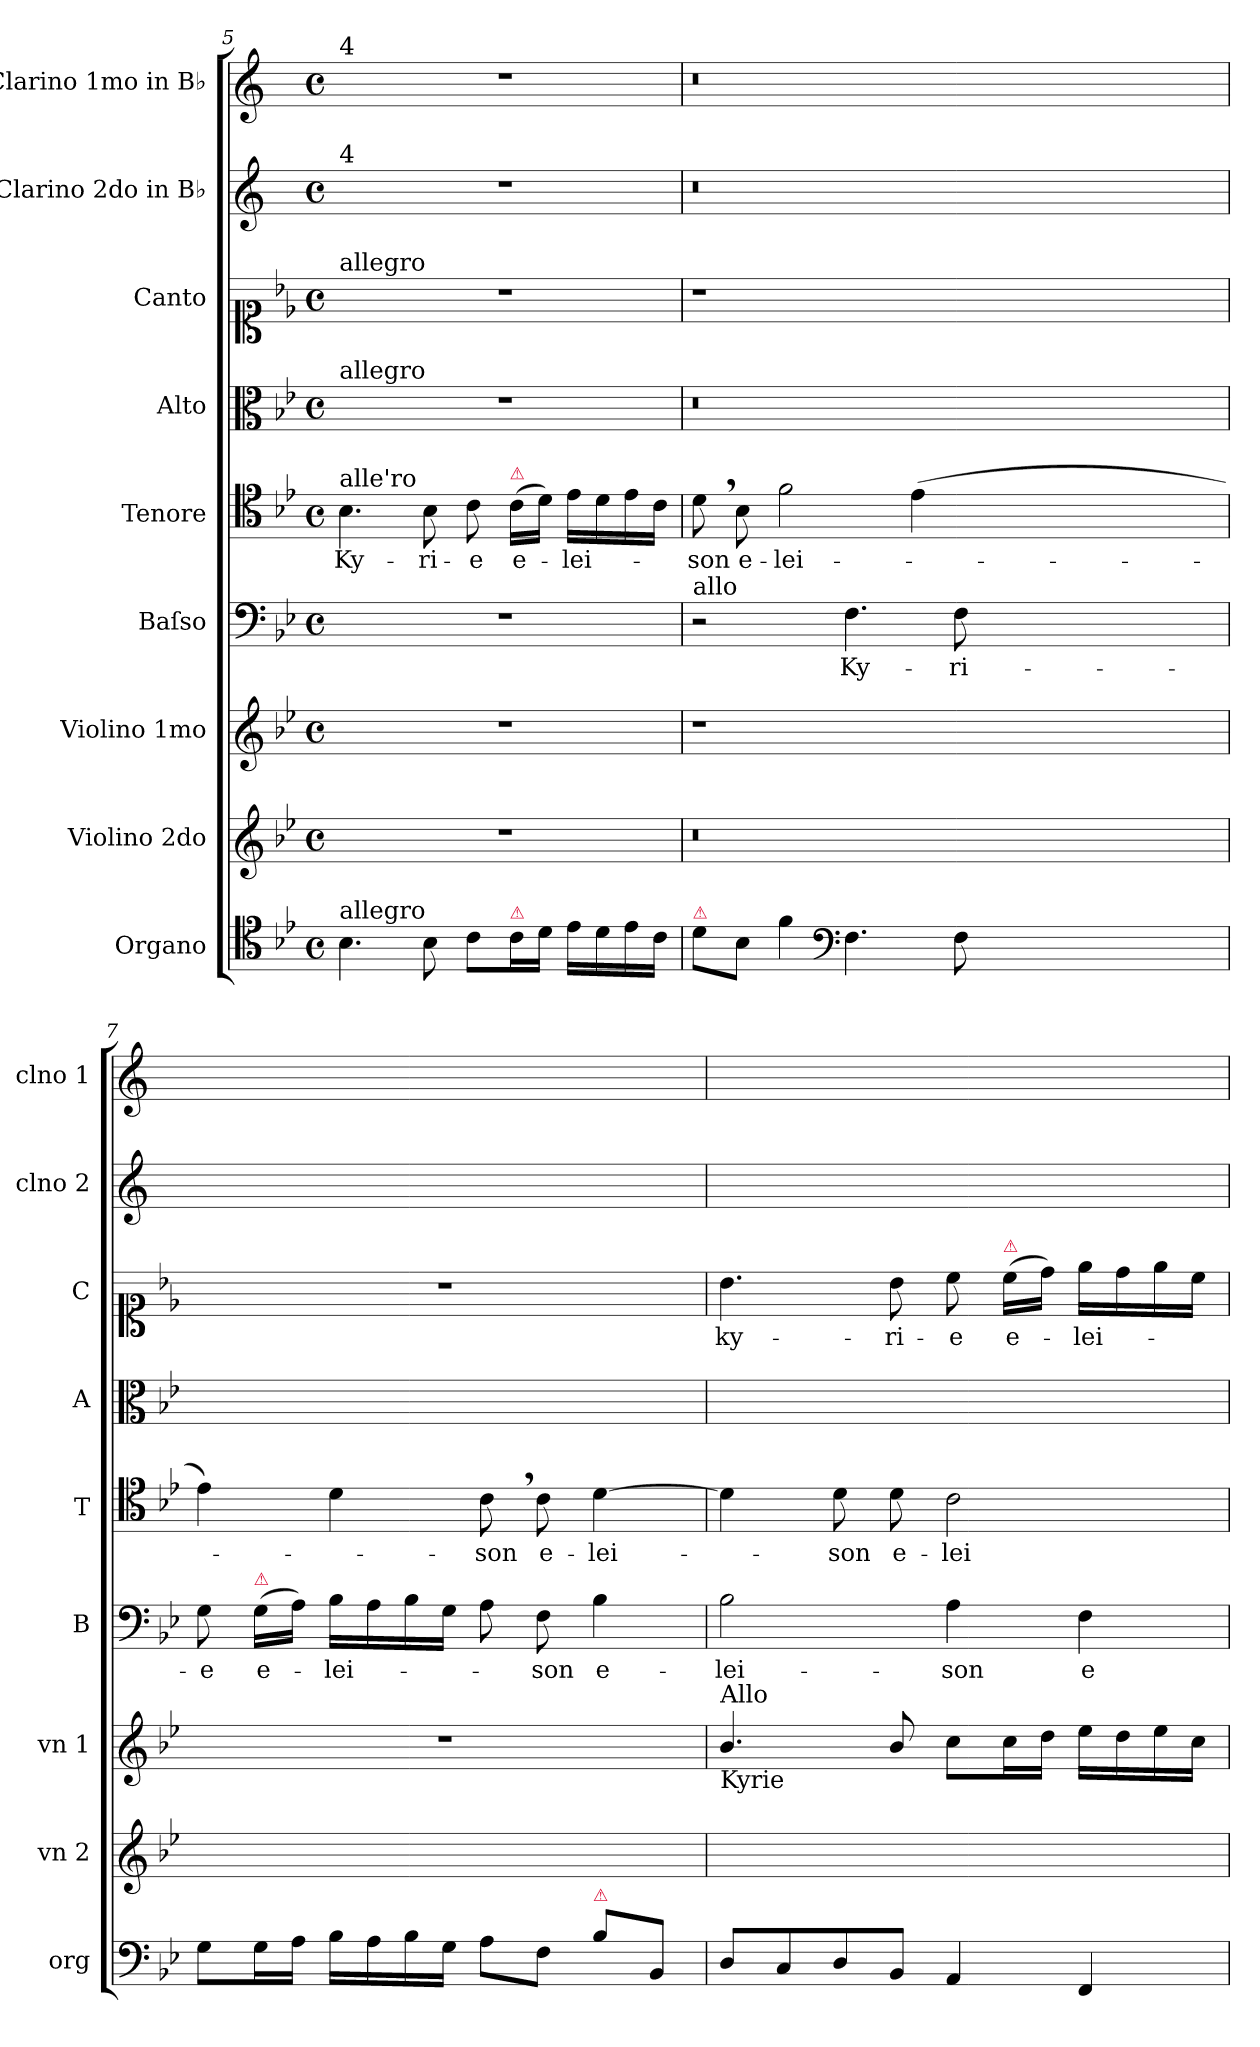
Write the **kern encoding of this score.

**kern	**kern	**kern	**kern	**text	**kern	**text	**kern	**kern	**text	**kern	**kern
*part9	*part8	*part7	*part6	*part6	*part5	*part5	*part4	*part3	*part3	*part2	*part1
*staff9	*staff8	*staff7	*staff6	*staff6	*staff5	*staff5	*staff4	*staff3	*staff3	*staff2	*staff1
*I"Organo	*I"Violino 2do	*I"Violino 1mo	*I"Baſso	*	*I"Tenore	*	*I"Alto	*I"Canto	*	*I"Clarino 2do in B♭	*I"Clarino 1mo in B♭
*I'org	*I'vn 2	*I'vn 1	*I'B	*	*I'T	*	*I'A	*I'C	*	*I'clno 2	*I'clno 1
*clefC4	*clefG2	*clefG2	*clefF4	*	*clefC4	*	*clefC3	*clefC1	*	*clefG2	*clefG2
*	*	*	*	*	*	*	*	*	*	*ITrd1c2	*ITrd1c2
*k[b-e-]	*k[b-e-]	*k[b-e-]	*k[b-e-]	*	*k[b-e-]	*	*k[b-e-]	*k[b-e-]	*	*k[b-e-]	*k[b-e-]
*M4/4	*M4/4	*M4/4	*M4/4	*	*M4/4	*	*M4/4	*M4/4	*	*M4/4	*M4/4
*met(c)	*met(c)	*met(c)	*met(c)	*	*met(c)	*	*met(c)	*met(c)	*	*met(c)	*met(c)
=5	=5	=5	=5	=5	=5	=5	=5	=5	=5	=5	=5
!	!	!	!	!	!	!	!	!	!	!	!LO:TX:a:t=4
!	!	!	!	!	!	!	!	!	!	!LO:TX:a:t=4	!
!	!	!	!	!	!	!	!	!LO:TX:a:t=allegro	!	!	!
!	!	!	!	!	!	!	!LO:TX:a:t=allegro	!	!	!	!
!	!	!	!	!	!LO:TX:a:t=alle'ro	!	!	!	!	!	!
!LO:TX:a:t=allegro	!	!	!	!	!	!	!	!	!	!	!
4.B-\	1r	1r	1r	.	4.B-\	Ky-	1r	1r	.	1r	1r
8B-\	.	.	.	.	8B-\	-ri-	.	.	.	.	.
8c\L	.	.	.	.	8c\	-e	.	.	.	.	.
!	!	!	!	!	!LO:TX:a:color=crimson:t=⚠	!	!	!	!	!	!
!LO:TX:a:color=crimson:t=⚠	!	!	!	!	!	!	!	!	!	!	!
16c\L	.	.	.	.	(16c\LL	e-	.	.	.	.	.
16d\JJ	.	.	.	.	16d\JJ)	.	.	.	.	.	.
16e-\LL	.	.	.	.	16e-\LL	-lei-	.	.	.	.	.
16d\	.	.	.	.	16d\	.	.	.	.	.	.
16e-\	.	.	.	.	16e-\	.	.	.	.	.	.
16c\JJ	.	.	.	.	16c\JJ	.	.	.	.	.	.
=6	=6	=6	=6	=6	=6	=6	=6	=6	=6	=6	=6
!	!	!	!LO:TX:a:t=allo	!	!	!	!	!	!	!	!
!LO:TX:a:color=crimson:t=⚠	!	!	!	!	!	!	!	!	!	!	!
8d\L	0.r	1r	2r	.	8d,\	-son	0.r	1r	.	0.r	0.r
8B-\J	.	.	.	.	8B-\	e-	.	.	.	.	.
4f\	.	.	.	.	2f\	-lei-	.	.	.	.	.
*clefF4	*	*	*	*	*	*	*	*	*	*	*
4.F\	.	.	4.F\	Ky-	.	.	.	.	.	.	.
.	.	.	.	.	(<4e-\	.	.	.	.	.	.
8F\	.	.	8F\	-ri-	.	.	.	.	.	.	.
0ryy	.	0ryy	0ryy	.	0ryy	.	.	0ryy	.	.	.
=7	=7	=7	=7	=7	=7	=7	=7	=7	=7	=7	=7
8G\L	1ryy	1r	8G\	-e	4e-\)	.	1ryy	1r	.	1ryy	1ryy
!	!	!	!LO:TX:a:color=crimson:t=⚠	!	!	!	!	!	!	!	!
16G\L	.	.	(16G\LL	e-	.	.	.	.	.	.	.
16A\JJ	.	.	16A\JJ)	.	.	.	.	.	.	.	.
16B-\LL	.	.	16B-\LL	-lei-	4d\	.	.	.	.	.	.
16A\	.	.	16A\	.	.	.	.	.	.	.	.
16B-\	.	.	16B-\	.	.	.	.	.	.	.	.
16G\JJ	.	.	16G\JJ	.	.	.	.	.	.	.	.
8A\L	.	.	8A\	.	8c,\	-son	.	.	.	.	.
8F\J	.	.	8F\	-son	8c\	e-	.	.	.	.	.
!LO:TX:a:color=crimson:t=⚠	!	!	!	!	!	!	!	!	!	!	!
8B-\L	.	.	4B-\	e-	[4d\	-lei-	.	.	.	.	.
8BB-/J	.	.	.	.	.	.	.	.	.	.	.
=8	=8	=8	=8	=8	=8	=8	=8	=8	=8	=8	=8
!	!	!LO:TX:b:t=Kyrie	!	!	!	!	!	!	!	!	!
!	!	!LO:TX:a:t=Allo	!	!	!	!	!	!	!	!	!
8D/L	1ryy	4.b-/	2B-\	-lei-	4d\]	.	1ryy	4.b-\	ky-	1ryy	1ryy
8C/	.	.	.	.	.	.	.	.	.	.	.
8D/	.	.	.	.	8d\	-son	.	.	.	.	.
8BB-/J	.	8b-/	.	.	8d\	e-	.	8b-\	-ri-	.	.
4AA/	.	8cc\L	4A\	-son	2c\	-lei-	.	8cc\	-e	.	.
!	!	!	!	!	!	!	!	!LO:TX:a:color=crimson:t=⚠	!	!	!
.	.	16cc\L	.	.	.	.	.	(16cc\LL	e-	.	.
.	.	16dd\JJ	.	.	.	.	.	16dd\JJ)	.	.	.
4FF/	.	16ee-\LL	4F\	e-	.	.	.	16ee-\LL	-lei-	.	.
.	.	16dd\	.	.	.	.	.	16dd\	.	.	.
.	.	16ee-\	.	.	.	.	.	16ee-\	.	.	.
.	.	16cc\JJ	.	.	.	.	.	16cc\JJ	.	.	.
=	=	=	=	=	=	=	=	=	=	=	=
*-	*-	*-	*-	*-	*-	*-	*-	*-	*-	*-	*-
